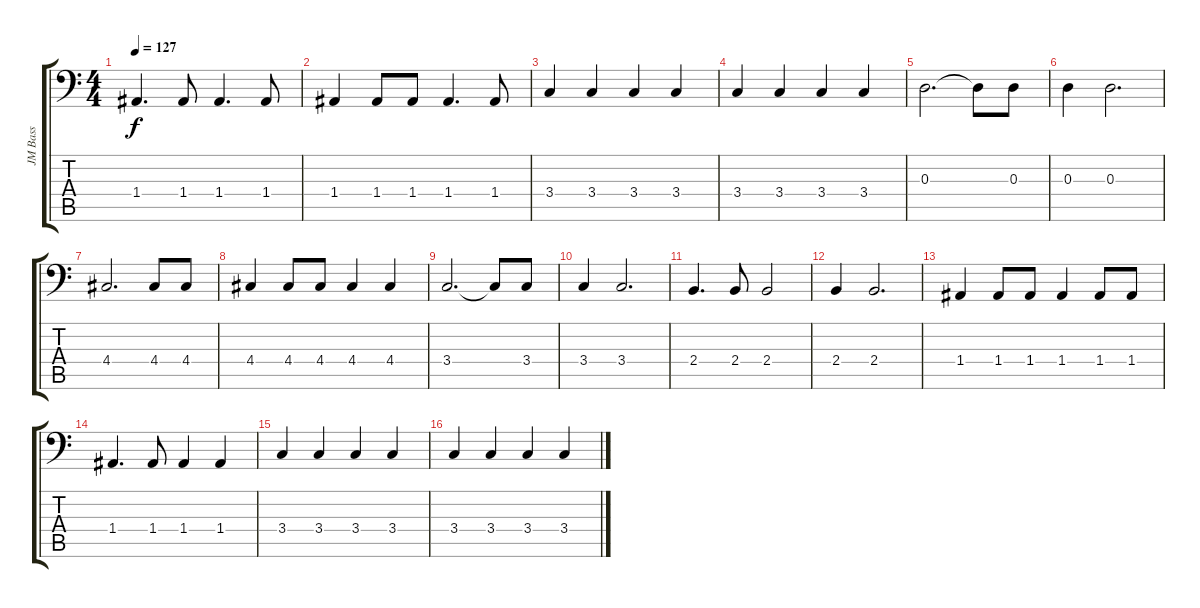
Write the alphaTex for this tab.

\track ("JM Bass" "JM Bass") {instrument electricbassfinger}
\staff {score tabs}
\tuning (C3 G2 D2 A1 E1 B0) {hide}
\ts (4 4)
\tempo 127
\clef f4
\ks c
1.4.4{d dy f} 1.4.8 1.4.4{d} 1.4.8 |
1.4.4 1.4.8 1.4.8 1.4.4{d} 1.4.8 |
3.4.4 3.4.4 3.4.4 3.4.4 |
3.4.4 3.4.4 3.4.4 3.4.4 |
0.3.2{d} 0.3{t}.8 0.3.8 |
0.3.4 0.3.2{d} |
4.4.2{d} 4.4.8 4.4.8 |
4.4.4 4.4.8 4.4.8 4.4.4 4.4.4 |
3.4.2{d} 3.4{t}.8 3.4.8 |
3.4.4 3.4.2{d} |
2.4.4{d} 2.4.8 2.4.2 |
2.4.4 2.4.2{d} |
1.4.4 1.4.8 1.4.8 1.4.4 1.4.8 1.4.8 |
1.4.4{d} 1.4.8 1.4.4 1.4.4 |
3.4.4 3.4.4 3.4.4 3.4.4 |
3.4.4 3.4.4 3.4.4 3.4.4
